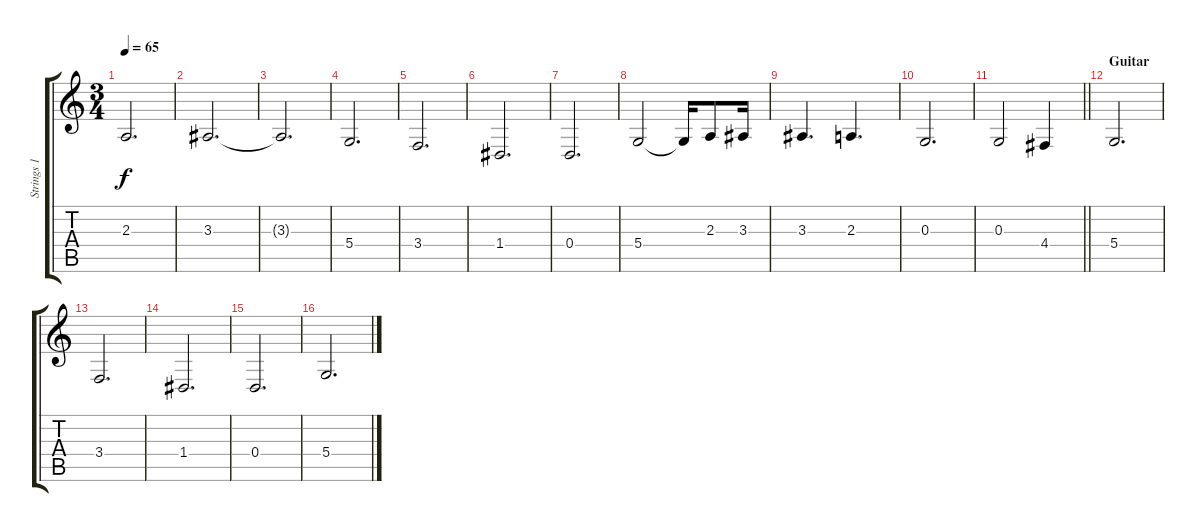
\track ("Strings 1" "Strings 1") {instrument stringensemble1}
\staff {score tabs}
\tuning (E4 B3 G3 D3 A2 D2) {hide}
\ts (3 4)
\tempo 65
\clef g2
\ks c
2.3.2{d dy f} |
3.3.2{d} |
3.3{t}.2{d} |
5.4.2{d} |
3.4.2{d} |
1.4.2{d} |
0.4.2{d} |
5.4.2 5.4{t}.16 2.3.8 3.3.16 |
3.3.4{d} 2.3.4{d} |
0.3.2{d} |
\barLineRight lightlight
0.3.2 4.4.4 |
\section ("" "Guitar")
5.4.2{d} |
3.4.2{d} |
1.4.2{d} |
0.4.2{d} |
5.4.2{d}
